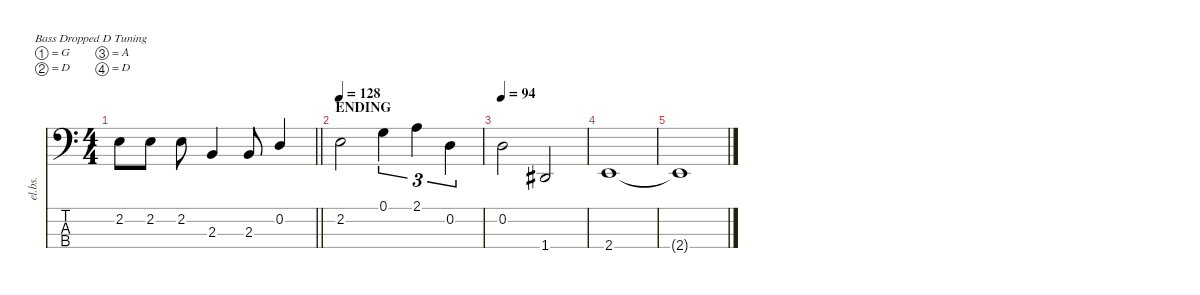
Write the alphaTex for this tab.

\defaultSystemsLayout 4
\hideDynamics
\bracketExtendMode nobrackets
\otherSystemsTrackNameOrientation horizontal
\track ("Bass" "el.bs.") {defaultSystemsLayout 8 instrument electricbassfinger}
\staff {score tabs}
\tuning (G2 D2 A1 D1)
\ts (4 4)
\tempo (128 hide)
\clef f4
\barLineRight lightlight
\ks c
2.2{t}.8{dy f beam Down} 2.2.8{beam Down} 2.2.8{beam Down} 2.3.4{beam Up} 2.3.8{beam Up} 0.2.4{beam Up} |
\section ("" "ENDING")
\tempo 128
2.2.2{beam Down} 0.1.4{tu (3 2) beam Down} 2.1.4{tu (3 2) beam Down} 0.2.4{tu (3 2) beam Down} |
\tempo 94
0.2.2{beam Down} 1.4{acc #}.2{beam Up} |
2.4.1{beam Up} |
2.4{t}.1{beam Up}
